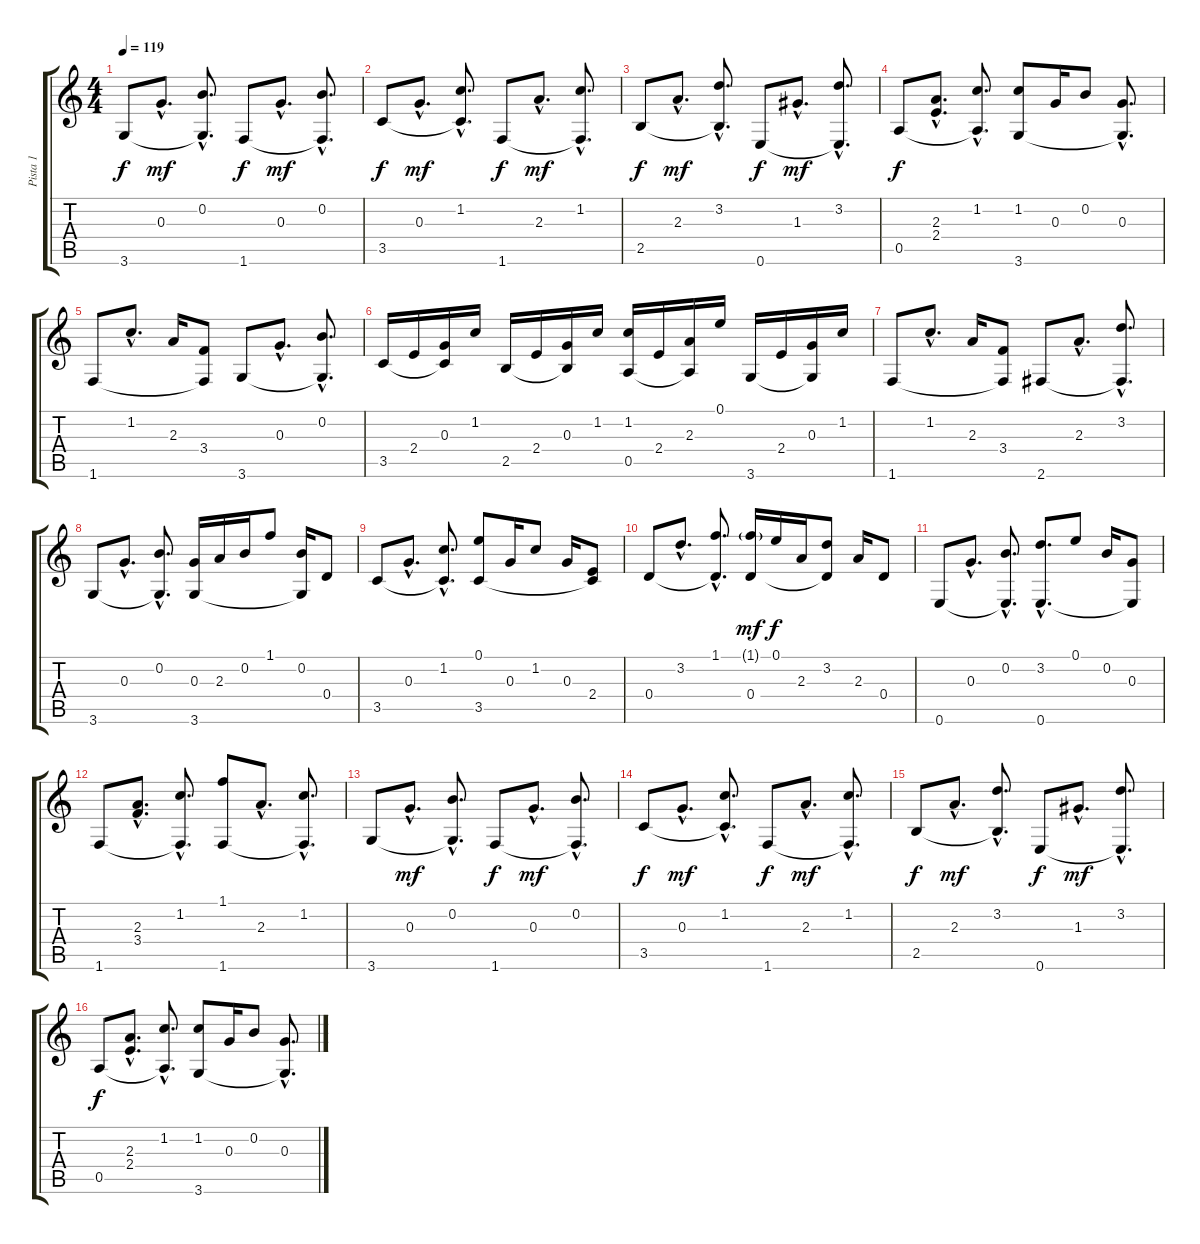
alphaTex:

\track ("Pista 1" "Pista 1") {instrument acousticguitarsteel}
\staff {score tabs}
\tuning (E4 B3 G3 D3 A2 E2) {hide}
\ts (4 4)
\tempo 119
\clef g2
\ks c
3.6.8{dy f} 0.3{hac}.8{d dy mf} (0.2{hac} 3.6{hac t}).8{d} 1.6.8{dy f} 0.3{hac}.8{d dy mf} (0.2{hac} 1.6{hac t}).8{d} |
3.5.8{dy f} 0.3{hac}.8{d dy mf} (1.2{hac} 3.5{hac t}).8{d} 1.6.8{dy f} 2.3{hac}.8{d dy mf} (1.2{hac} 1.6{hac t}).8{d} |
2.5.8{dy f} 2.3{hac}.8{d dy mf} (3.2{hac} 2.5{hac t}).8{d} 0.6.8{dy f} 1.3{hac}.8{d dy mf} (3.2{hac} 0.6{hac t}).8{d} |
0.5.8{dy f} (2.3{hac} 2.4{hac}).8{d} (1.2{hac} 0.5{hac t}).8{d} (1.2 3.6).8 0.3.16 0.2.8 (0.3{hac} 3.6{hac t}).8{d} |
1.6.8 1.2{hac}.8{d} 2.3.16 (3.4 1.6{t}).8 3.6.8 0.3{hac}.8{d} (0.2{hac} 3.6{hac t}).8{d} |
3.5.16 2.4.16 (0.3 3.5{t}).16 1.2.16 2.5.16 2.4.16 (0.3 2.5{t}).16 1.2.16 (1.2 0.5).16 2.4.16 (2.3 0.5{t}).16 0.1.16 3.6.16 2.4.16 (0.3 3.6{t}).16 1.2.16 |
1.6.8 1.2{hac}.8{d} 2.3.16 (3.4 1.6{t}).8 2.6.8 2.3{hac}.8{d} (3.2{hac} 2.6{hac t}).8{d} |
3.6.8 0.3{hac}.8{d} (0.2{hac} 3.6{hac t}).8{d} (0.3 3.6).16 2.3.16 0.2.16 1.1.8 (0.2 3.6{t}).16 0.4.8 |
3.5.8 0.3{hac}.8{d} (1.2{hac} 3.5{hac t}).8{d} (0.1 3.5).8 0.3.16 1.2.8 0.3.16 (2.4 3.5{t}).8 |
0.4.8 3.2{hac}.8{d} (1.1{hac} 0.4{hac t}).8{d} (1.1{g} 0.4).16{dy mf} 0.1.16{dy f} 2.3.16 (3.2 0.4{t}).8 2.3.16 0.4.8 |
0.6.8 0.3{hac}.8{d} (0.2{hac} 0.6{hac t}).8{d} (3.2{hac} 0.6{hac}).8{d} 0.1.8 0.2.16 (0.3 0.6{t}).8 |
1.6.8 (2.3{hac} 3.4{hac}).8{d} (1.2{hac} 1.6{hac t}).8{d} (1.1 1.6).8 2.3{hac}.8{d} (1.2{hac} 1.6{hac t}).8{d} |
3.6.8 0.3{hac}.8{d dy mf} (0.2{hac} 3.6{hac t}).8{d} 1.6.8{dy f} 0.3{hac}.8{d dy mf} (0.2{hac} 1.6{hac t}).8{d} |
3.5.8{dy f} 0.3{hac}.8{d dy mf} (1.2{hac} 3.5{hac t}).8{d} 1.6.8{dy f} 2.3{hac}.8{d dy mf} (1.2{hac} 1.6{hac t}).8{d} |
2.5.8{dy f} 2.3{hac}.8{d dy mf} (3.2{hac} 2.5{hac t}).8{d} 0.6.8{dy f} 1.3{hac}.8{d dy mf} (3.2{hac} 0.6{hac t}).8{d} |
0.5.8{dy f} (2.3{hac} 2.4{hac}).8{d} (1.2{hac} 0.5{hac t}).8{d} (1.2 3.6).8 0.3.16 0.2.8 (0.3{hac} 3.6{hac t}).8{d}
